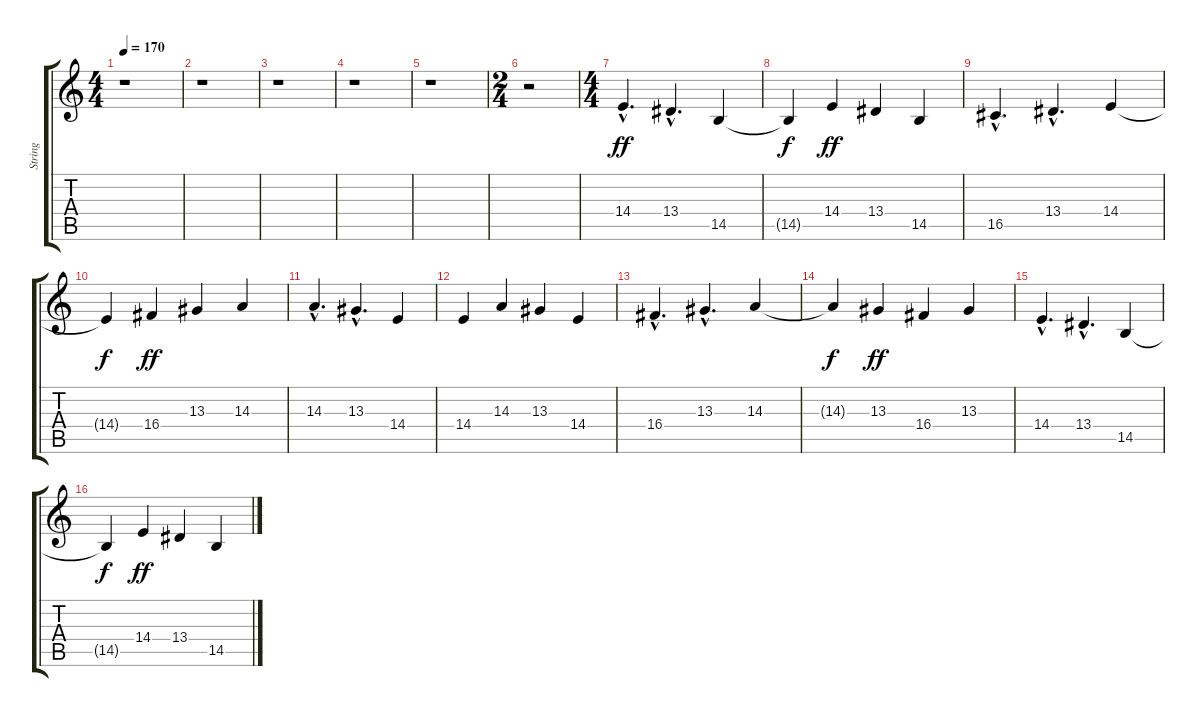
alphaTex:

\track ("String" "String") {instrument synthstrings1}
\staff {score tabs}
\tuning (E4 B3 G3 D3 A2 E2) {hide}
\ts (4 4)
\tempo 170
\clef g2
\ks c
r.1{dy f} |
r.1 |
r.1 |
r.1 |
r.1 |
\ts (2 4)
r.2 |
\ts (4 4)
14.4{hac}.4{d dy ff} 13.4{hac}.4{d} 14.5.4 |
14.5{t}.4{dy f} 14.4.4{dy ff} 13.4.4 14.5.4 |
16.5{hac}.4{d} 13.4{hac}.4{d} 14.4.4 |
14.4{t}.4{dy f} 16.4.4{dy ff} 13.3.4 14.3.4 |
14.3{hac}.4{d} 13.3{hac}.4{d} 14.4.4 |
14.4.4 14.3.4 13.3.4 14.4.4 |
16.4{hac}.4{d} 13.3{hac}.4{d} 14.3.4 |
14.3{t}.4{dy f} 13.3.4{dy ff} 16.4.4 13.3.4 |
14.4{hac}.4{d} 13.4{hac}.4{d} 14.5.4 |
14.5{t}.4{dy f} 14.4.4{dy ff} 13.4.4 14.5.4
